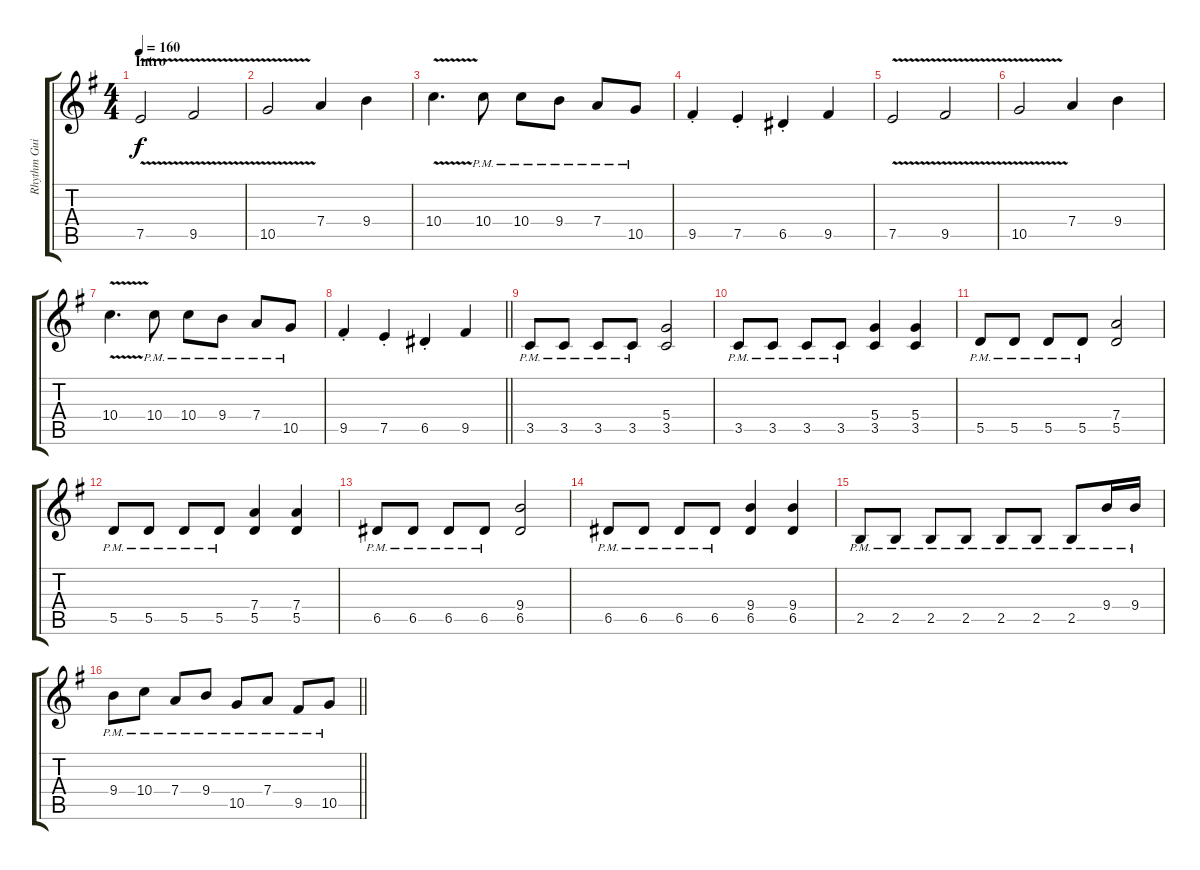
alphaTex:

\track ("Rhythm Guitar 1: Henrik Juhano" "Rhythm Gui") {instrument distortionguitar}
\staff {score tabs}
\tuning (E4 B3 G3 D3 A2 E2) {hide}
\ts (4 4)
\section ("" "Intro")
\tempo 160
\clef g2
\ks eminor
7.5{v}.2{dy f instrument distortionguitar} 9.5{v}.2 |
10.5{v}.2 7.4.4 9.4.4 |
10.4{v}.4{d} 10.4{pm}.8 10.4{pm}.8 9.4{pm}.8 7.4{pm}.8 10.5{pm}.8 |
9.5{st}.4 7.5{st}.4 6.5{st}.4 9.5.4 |
7.5{v}.2 9.5{v}.2 |
10.5{v}.2 7.4.4 9.4.4 |
10.4{v}.4{d} 10.4{pm}.8 10.4{pm}.8 9.4{pm}.8 7.4{pm}.8 10.5{pm}.8 |
\barLineRight lightlight
9.5{st}.4 7.5{st}.4 6.5{st}.4 9.5.4 |
3.5{pm}.8 3.5{pm}.8 3.5{pm}.8 3.5{pm}.8 (5.4 3.5).2 |
3.5{pm}.8 3.5{pm}.8 3.5{pm}.8 3.5{pm}.8 (5.4 3.5).4 (5.4 3.5).4 |
5.5{pm}.8 5.5{pm}.8 5.5{pm}.8 5.5{pm}.8 (7.4 5.5).2 |
5.5{pm}.8 5.5{pm}.8 5.5{pm}.8 5.5{pm}.8 (7.4 5.5).4 (7.4 5.5).4 |
6.5{pm}.8 6.5{pm}.8 6.5{pm}.8 6.5{pm}.8 (9.4 6.5).2 |
6.5{pm}.8 6.5{pm}.8 6.5{pm}.8 6.5{pm}.8 (9.4 6.5).4 (9.4 6.5).4 |
2.5{pm}.8 2.5{pm}.8 2.5{pm}.8 2.5{pm}.8 2.5{pm}.8 2.5{pm}.8 2.5{pm}.8 9.4{pm}.16 9.4{pm}.16 |
\barLineRight lightlight
9.4{pm}.8 10.4{pm}.8 7.4{pm}.8 9.4{pm}.8 10.5{pm}.8 7.4{pm}.8 9.5{pm}.8 10.5{pm}.8
